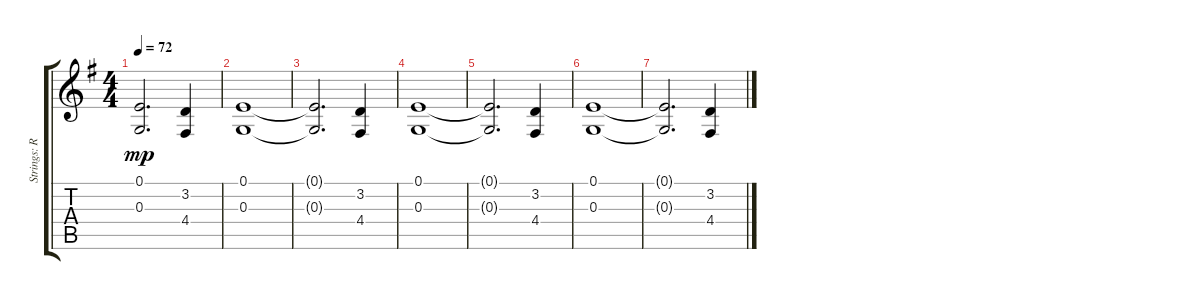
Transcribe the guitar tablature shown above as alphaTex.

\track ("Strings: Rick" "Strings: R") {instrument synthstrings1}
\staff {score tabs}
\tuning (E4 B3 G3 D3 A2 E2) {hide}
\ts (4 4)
\tempo 72
\clef g2
\ks g
(0.1{t} 0.3{t}).2{d dy mp} (3.2 4.4).4 |
(0.1 0.3).1 |
(0.1{t} 0.3{t}).2{d} (3.2 4.4).4 |
(0.1 0.3).1 |
(0.1{t} 0.3{t}).2{d} (3.2 4.4).4 |
(0.1 0.3).1 |
(0.1{t} 0.3{t}).2{d} (3.2 4.4).4
